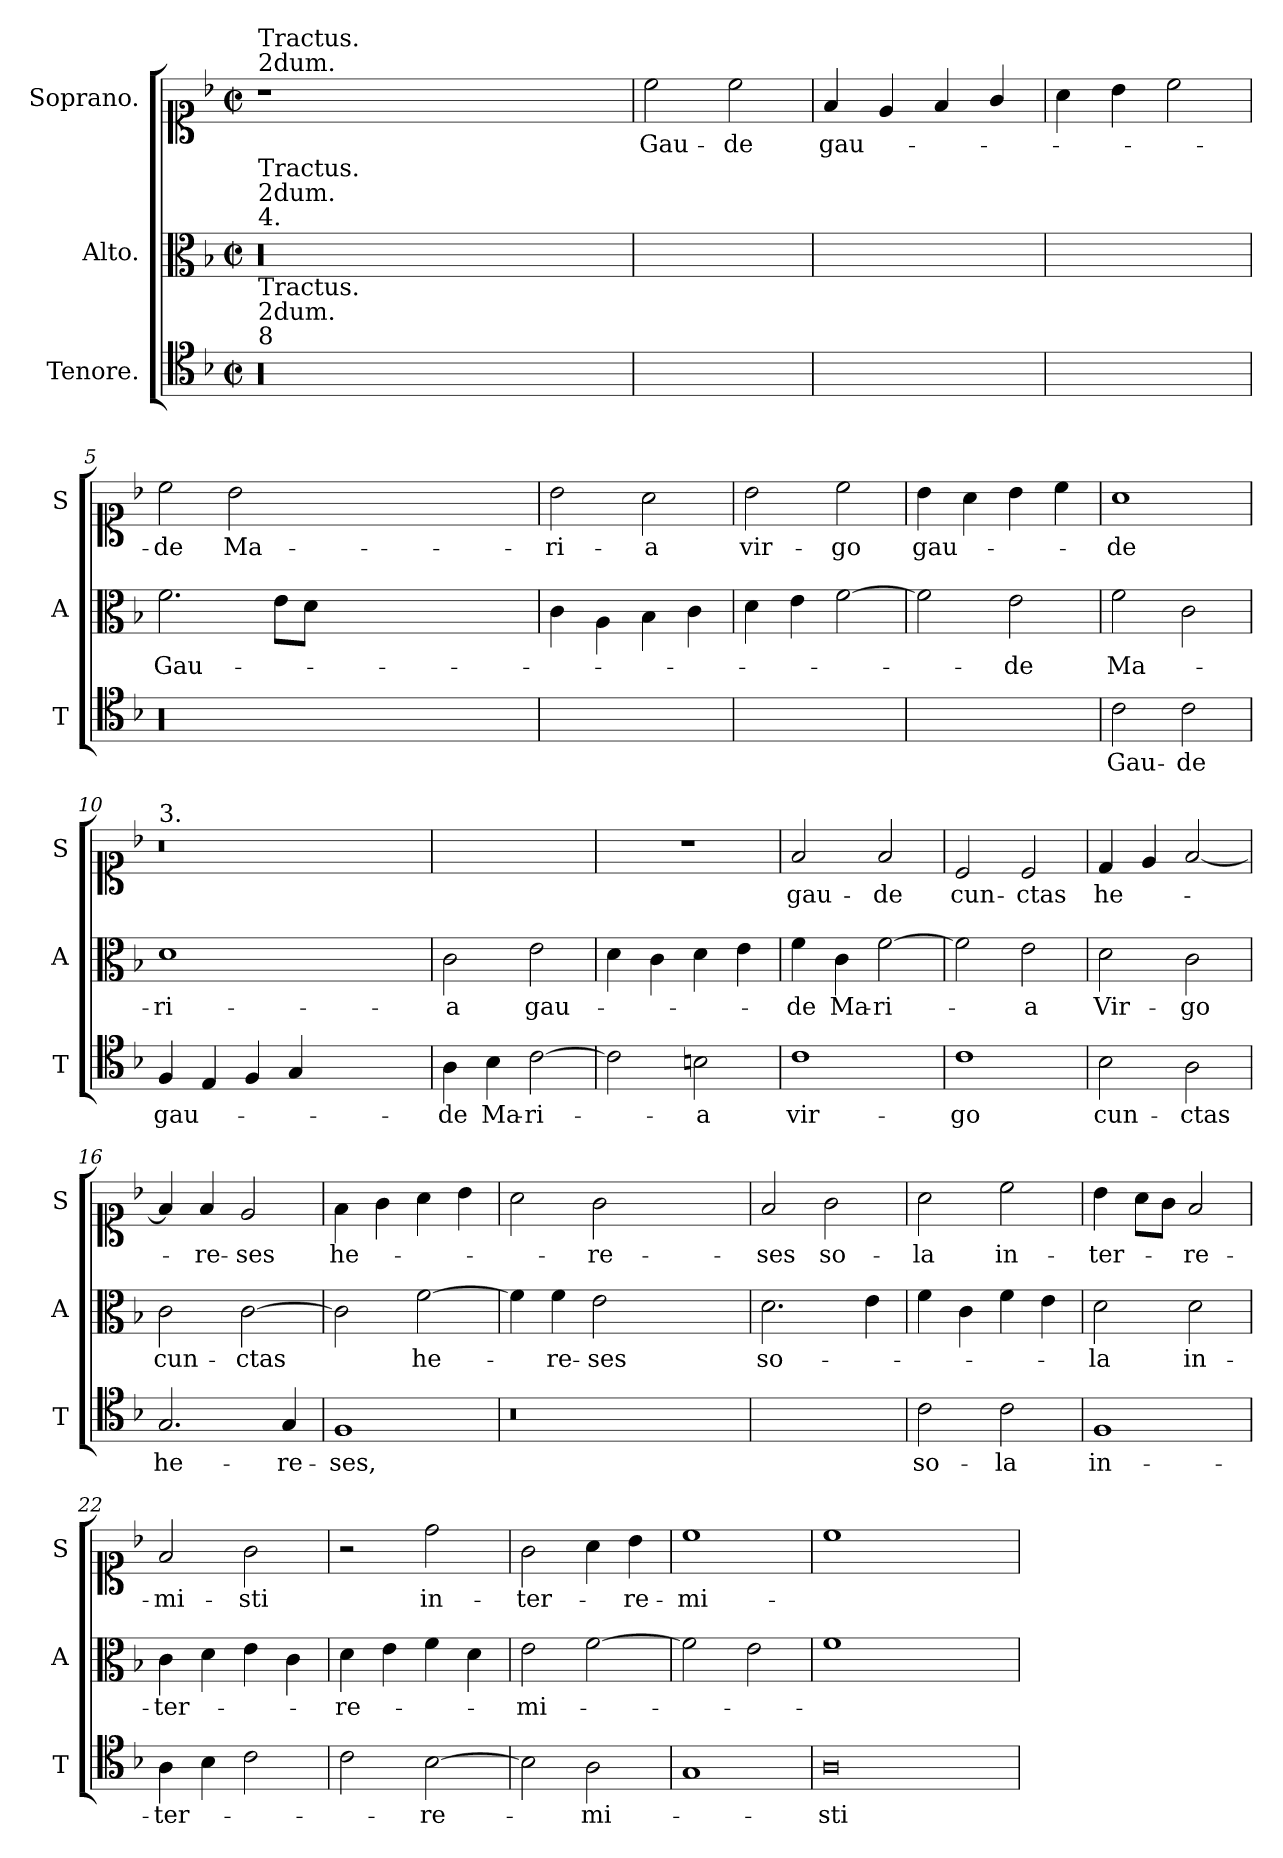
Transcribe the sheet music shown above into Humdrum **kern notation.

**kern	**text	**kern	**text	**kern	**text
*part3	*part3	*part2	*part2	*part1	*part1
*staff3	*staff3	*staff2	*staff2	*staff1	*staff1
*I"Tenore.	*	*I"Alto.	*	*I"Soprano.	*
*I'T	*	*I'A	*	*I'S	*
*clefC4	*	*clefC3	*	*clefC1	*
*k[b-]	*	*k[b-]	*	*k[b-]	*
*M2/2	*	*M2/2	*	*M2/2	*
*met(c|)	*	*met(c|)	*	*met(c|)	*
=1	=1	=1	=1	=1	=1
!	!	!	!	!LO:TX:a:t=2dum.	!
!	!	!	!	!LO:TX:a:t=Tractus.	!
!	!	!LO:TX:a:t=4.	!	!	!
!	!	!LO:TX:a:t=2dum.	!	!	!
!	!	!LO:TX:a:t=Tractus.	!	!	!
!LO:TX:a:t=8	!	!	!	!	!
!LO:TX:a:t=2dum.	!	!	!	!	!
!LO:TX:a:t=Tractus.	!	!	!	!	!
00r	.	00r	.	1r	.
.	.	.	.	0.ryy	.
=2	=2	=2	=2	=2	=2
1ryy	.	1ryy	.	2cc\	Gau-
.	.	.	.	2cc\	-de
=3	=3	=3	=3	=3	=3
1ryy	.	1ryy	.	4f/	gau-
.	.	.	.	4e/	.
.	.	.	.	4f/	.
.	.	.	.	4g/	.
=4	=4	=4	=4	=4	=4
1ryy	.	1ryy	.	4a\	.
.	.	.	.	4b-\	.
.	.	.	.	2cc\	.
=5	=5	=5	=5	=5	=5
00r	.	2.f\	Gau-	2cc\	de
.	.	.	.	2b-\	Ma-
.	.	8e\L	.	.	.
.	.	8d\J	.	.	.
.	.	0.ryy	.	0.ryy	.
=6	=6	=6	=6	=6	=6
1ryy	.	4c\	.	2b-\	-ri-
.	.	4A\	.	.	.
.	.	4B-\	.	2a\	-a
.	.	4c\	.	.	.
=7	=7	=7	=7	=7	=7
1ryy	.	4d\	.	2b-\	vir-
.	.	4e\	.	.	.
.	.	[2f\	.	2cc\	-go
=8	=8	=8	=8	=8	=8
1ryy	.	2f\]	.	4b-\	gau-
.	.	.	.	4a\	.
.	.	2e\	-de	4b-\	.
.	.	.	.	4cc\	.
=9	=9	=9	=9	=9	=9
2c\	Gau-	2f\	Ma-	1a	-de
2c\	-de	2c\	.	.	.
=10	=10	=10	=10	=10	=10
!	!	!	!	!LO:TX:a:t=3.	!
4F/	gau-	1d	-ri-	0r	.
4E/	.	.	.	.	.
4F/	.	.	.	.	.
4G/	.	.	.	.	.
1ryy	.	1ryy	.	.	.
=11	=11	=11	=11	=11	=11
4A\	-de	2c\	-a	1ryy	.
4B-\	Ma-	.	.	.	.
[2c\	-ri-	2e\	gau-	.	.
=12	=12	=12	=12	=12	=12
2c\]	.	4d\	.	1r	.
.	.	4c\	.	.	.
2Bn\	-a	4d\	.	.	.
.	.	4e\	.	.	.
=13	=13	=13	=13	=13	=13
1c	vir-	4f\	-de	2f/	gau-
.	.	4c\	Ma-	.	.
.	.	[2f\	-ri-	2f/	-de
=14	=14	=14	=14	=14	=14
1c	-go	2f\]	.	2c/	cun-
.	.	2e\	-a	2c/	-ctas
=15	=15	=15	=15	=15	=15
2B-\	cun-	2d\	Vir-	4d/	he-
.	.	.	.	4e/	.
2A\	-ctas	2c\	-go	[2f/	.
=16	=16	=16	=16	=16	=16
2.G/	he-	2c\	cun-	4f!/]	.
.	.	.	.	4f/	-re-
.	.	[2c\	-ctas	2e/	-ses
4G/	-re-	.	.	.	.
=17	=17	=17	=17	=17	=17
1F	-ses,	2c\]	.	4f\	he-
.	.	.	.	4g\	.
.	.	[2f\	he-	4a\	.
.	.	.	.	4b-\	.
=18	=18	=18	=18	=18	=18
0r	.	4f!\]	.	2a\	.
.	.	4f\	-re-	.	.
.	.	2e\	-ses	2g\	-re-
.	.	1ryy	.	1ryy	.
=19	=19	=19	=19	=19	=19
1ryy	.	2.d\	so-	2f/	-ses
.	.	.	.	2g\	so-
.	.	4e\	.	.	.
=20	=20	=20	=20	=20	=20
2c\	so-	4f\	.	2a\	-la
.	.	4c\	.	.	.
2c\	-la	4f\	.	2cc\	in-
.	.	4e\	.	.	.
=21	=21	=21	=21	=21	=21
1F	in-	2d\	-la	4b-\	-ter-
.	.	.	.	8a\L	.
.	.	.	.	8g\J	.
.	.	2d\	in-	2f/	-re-
=22	=22	=22	=22	=22	=22
4A\	-ter-	4c\	-ter-	2f/	-mi-
4B-\	.	4d\	.	.	.
2c\	.	4e\	.	2g\	-sti
.	.	4c\	.	.	.
=23	=23	=23	=23	=23	=23
2c\	.	4d\	-re-	2r	.
.	.	4e\	.	.	.
[2B-\	-re-	4f\	.	2dd\	in-
.	.	4d\	.	.	.
=24	=24	=24	=24	=24	=24
2B-\]	.	2e\	mi-	2g\	-ter-
2A\	-mi-	[2f\	.	4a\	.
.	.	.	.	4b-\	-re-
=25	=25	=25	=25	=25	=25
1G	.	2f\]	.	1cc	-mi-
.	.	2e\	.	.	.
=26	=26	=26	=26	=26	=26
0A	-sti	1f	.	1cc	.
.	.	1ryy	.	1ryy	.
=	=	=	=	=	=
*-	*-	*-	*-	*-	*-
